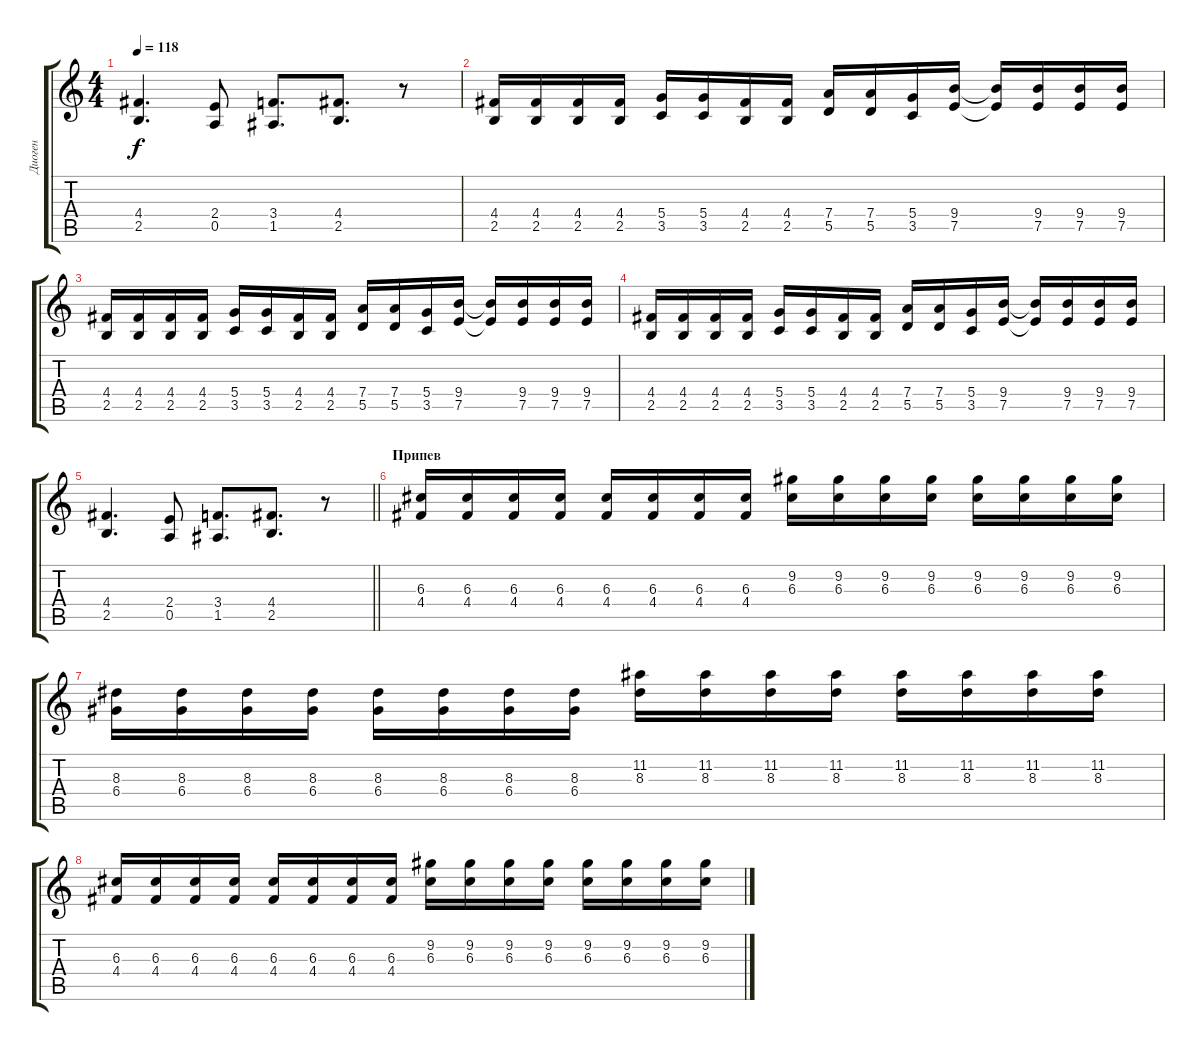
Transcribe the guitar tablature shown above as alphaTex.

\track ("Диоген" "Диоген") {instrument overdrivenguitar}
\staff {score tabs}
\tuning (E4 B3 G3 D3 A2 E2) {hide}
\ts (4 4)
\tempo 118
\clef g2
\ks c
(4.4 2.5).4{d dy f} (2.4 0.5).8 (3.4 1.5).8{d} (4.4 2.5).8{d} r.8 |
(4.4 2.5).16 (4.4 2.5).16 (4.4 2.5).16 (4.4 2.5).16 (5.4 3.5).16 (5.4 3.5).16 (4.4 2.5).16 (4.4 2.5).16 (7.4 5.5).16 (7.4 5.5).16 (5.4 3.5).16 (9.4 7.5).16 (9.4{t} 7.5{t}).16 (9.4 7.5).16 (9.4 7.5).16 (9.4 7.5).16 |
(4.4 2.5).16 (4.4 2.5).16 (4.4 2.5).16 (4.4 2.5).16 (5.4 3.5).16 (5.4 3.5).16 (4.4 2.5).16 (4.4 2.5).16 (7.4 5.5).16 (7.4 5.5).16 (5.4 3.5).16 (9.4 7.5).16 (9.4{t} 7.5{t}).16 (9.4 7.5).16 (9.4 7.5).16 (9.4 7.5).16 |
(4.4 2.5).16 (4.4 2.5).16 (4.4 2.5).16 (4.4 2.5).16 (5.4 3.5).16 (5.4 3.5).16 (4.4 2.5).16 (4.4 2.5).16 (7.4 5.5).16 (7.4 5.5).16 (5.4 3.5).16 (9.4 7.5).16 (9.4{t} 7.5{t}).16 (9.4 7.5).16 (9.4 7.5).16 (9.4 7.5).16 |
\barLineRight lightlight
(4.4 2.5).4{d} (2.4 0.5).8 (3.4 1.5).8{d} (4.4 2.5).8{d} r.8 |
\section ("" "Припев")
(6.3 4.4).16 (6.3 4.4).16 (6.3 4.4).16 (6.3 4.4).16 (6.3 4.4).16 (6.3 4.4).16 (6.3 4.4).16 (6.3 4.4).16 (9.2 6.3).16 (9.2 6.3).16 (9.2 6.3).16 (9.2 6.3).16 (9.2 6.3).16 (9.2 6.3).16 (9.2 6.3).16 (9.2 6.3).16 |
(8.3 6.4).16 (8.3 6.4).16 (8.3 6.4).16 (8.3 6.4).16 (8.3 6.4).16 (8.3 6.4).16 (8.3 6.4).16 (8.3 6.4).16 (11.2 8.3).16 (11.2 8.3).16 (11.2 8.3).16 (11.2 8.3).16 (11.2 8.3).16 (11.2 8.3).16 (11.2 8.3).16 (11.2 8.3).16 |
(6.3 4.4).16 (6.3 4.4).16 (6.3 4.4).16 (6.3 4.4).16 (6.3 4.4).16 (6.3 4.4).16 (6.3 4.4).16 (6.3 4.4).16 (9.2 6.3).16 (9.2 6.3).16 (9.2 6.3).16 (9.2 6.3).16 (9.2 6.3).16 (9.2 6.3).16 (9.2 6.3).16 (9.2 6.3).16
